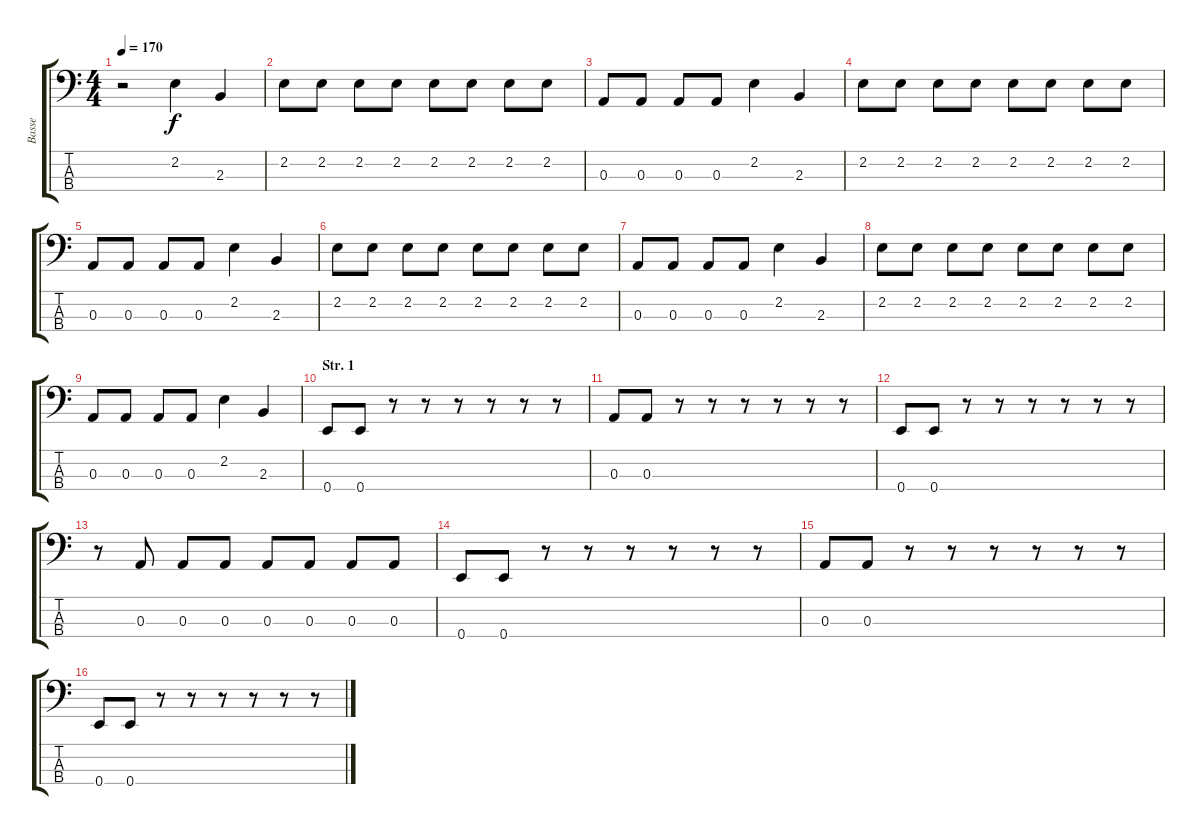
\track ("Basse" "Basse") {instrument electricbasspick}
\staff {score tabs}
\tuning (G2 D2 A1 E1) {hide}
\ts (4 4)
\tempo 170
\clef f4
\ks c
r.2{dy f instrument electricbasspick} 2.2.4 2.3.4 |
2.2.8 2.2.8 2.2.8 2.2.8 2.2.8 2.2.8 2.2.8 2.2.8 |
0.3.8 0.3.8 0.3.8 0.3.8 2.2.4 2.3.4 |
2.2.8 2.2.8 2.2.8 2.2.8 2.2.8 2.2.8 2.2.8 2.2.8 |
0.3.8 0.3.8 0.3.8 0.3.8 2.2.4 2.3.4 |
2.2.8 2.2.8 2.2.8 2.2.8 2.2.8 2.2.8 2.2.8 2.2.8 |
0.3.8 0.3.8 0.3.8 0.3.8 2.2.4 2.3.4 |
2.2.8 2.2.8 2.2.8 2.2.8 2.2.8 2.2.8 2.2.8 2.2.8 |
0.3.8 0.3.8 0.3.8 0.3.8 2.2.4 2.3.4 |
\section ("" "Str. 1")
0.4.8 0.4.8 r.8 r.8 r.8 r.8 r.8 r.8 |
0.3.8 0.3.8 r.8 r.8 r.8 r.8 r.8 r.8 |
0.4.8 0.4.8 r.8 r.8 r.8 r.8 r.8 r.8 |
r.8 0.3.8 0.3.8 0.3.8 0.3.8 0.3.8 0.3.8 0.3.8 |
0.4.8 0.4.8 r.8 r.8 r.8 r.8 r.8 r.8 |
0.3.8 0.3.8 r.8 r.8 r.8 r.8 r.8 r.8 |
0.4.8 0.4.8 r.8 r.8 r.8 r.8 r.8 r.8
